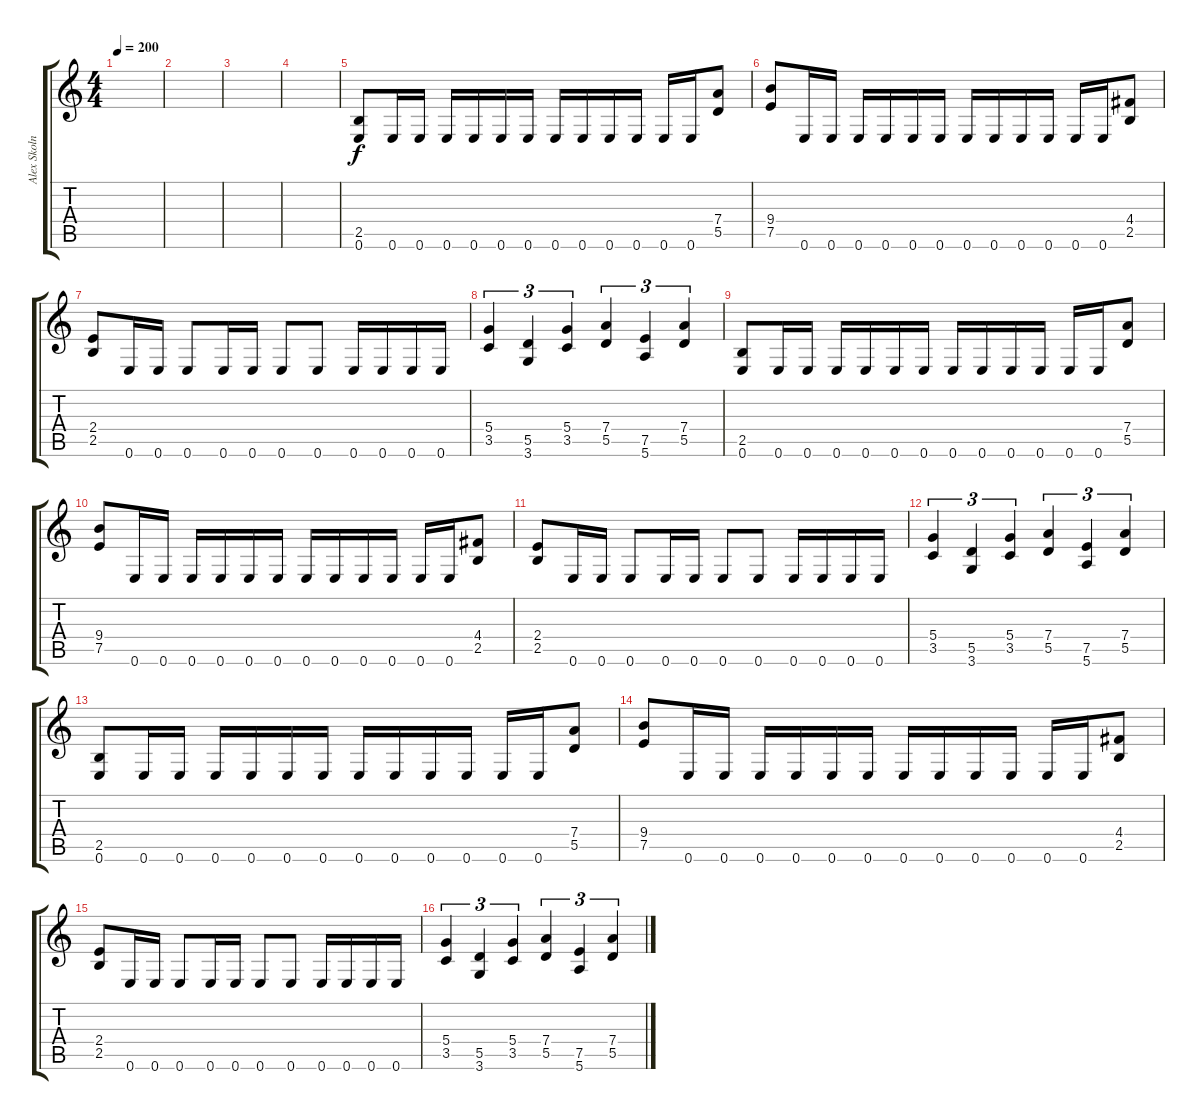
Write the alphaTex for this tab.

\track ("Alex Skolnick" "Alex Skoln") {instrument distortionguitar}
\staff {score tabs}
\tuning (E4 B3 G3 D3 A2 E2) {hide}
\ts (4 4)
\tempo 200
\clef g2
\ks c
|
|
|
|
(2.5 0.6).8 0.6.16 0.6.16 0.6.16 0.6.16 0.6.16 0.6.16 0.6.16 0.6.16 0.6.16 0.6.16 0.6.16 0.6.16 (7.4 5.5).8 |
(9.4 7.5).8 0.6.16 0.6.16 0.6.16 0.6.16 0.6.16 0.6.16 0.6.16 0.6.16 0.6.16 0.6.16 0.6.16 0.6.16 (4.4 2.5).8 |
(2.4 2.5).8 0.6.16 0.6.16 0.6.8 0.6.16 0.6.16 0.6.8 0.6.8 0.6.16 0.6.16 0.6.16 0.6.16 |
(5.4 3.5).4{tu (3 2)} (5.5 3.6).4{tu (3 2)} (5.4 3.5).4{tu (3 2)} (7.4 5.5).4{tu (3 2)} (7.5 5.6).4{tu (3 2)} (7.4 5.5).4{tu (3 2)} |
(2.5 0.6).8 0.6.16 0.6.16 0.6.16 0.6.16 0.6.16 0.6.16 0.6.16 0.6.16 0.6.16 0.6.16 0.6.16 0.6.16 (7.4 5.5).8 |
(9.4 7.5).8 0.6.16 0.6.16 0.6.16 0.6.16 0.6.16 0.6.16 0.6.16 0.6.16 0.6.16 0.6.16 0.6.16 0.6.16 (4.4 2.5).8 |
(2.4 2.5).8 0.6.16 0.6.16 0.6.8 0.6.16 0.6.16 0.6.8 0.6.8 0.6.16 0.6.16 0.6.16 0.6.16 |
(5.4 3.5).4{tu (3 2)} (5.5 3.6).4{tu (3 2)} (5.4 3.5).4{tu (3 2)} (7.4 5.5).4{tu (3 2)} (7.5 5.6).4{tu (3 2)} (7.4 5.5).4{tu (3 2)} |
(2.5 0.6).8 0.6.16 0.6.16 0.6.16 0.6.16 0.6.16 0.6.16 0.6.16 0.6.16 0.6.16 0.6.16 0.6.16 0.6.16 (7.4 5.5).8 |
(9.4 7.5).8 0.6.16 0.6.16 0.6.16 0.6.16 0.6.16 0.6.16 0.6.16 0.6.16 0.6.16 0.6.16 0.6.16 0.6.16 (4.4 2.5).8 |
(2.4 2.5).8 0.6.16 0.6.16 0.6.8 0.6.16 0.6.16 0.6.8 0.6.8 0.6.16 0.6.16 0.6.16 0.6.16 |
(5.4 3.5).4{tu (3 2)} (5.5 3.6).4{tu (3 2)} (5.4 3.5).4{tu (3 2)} (7.4 5.5).4{tu (3 2)} (7.5 5.6).4{tu (3 2)} (7.4 5.5).4{tu (3 2)}
